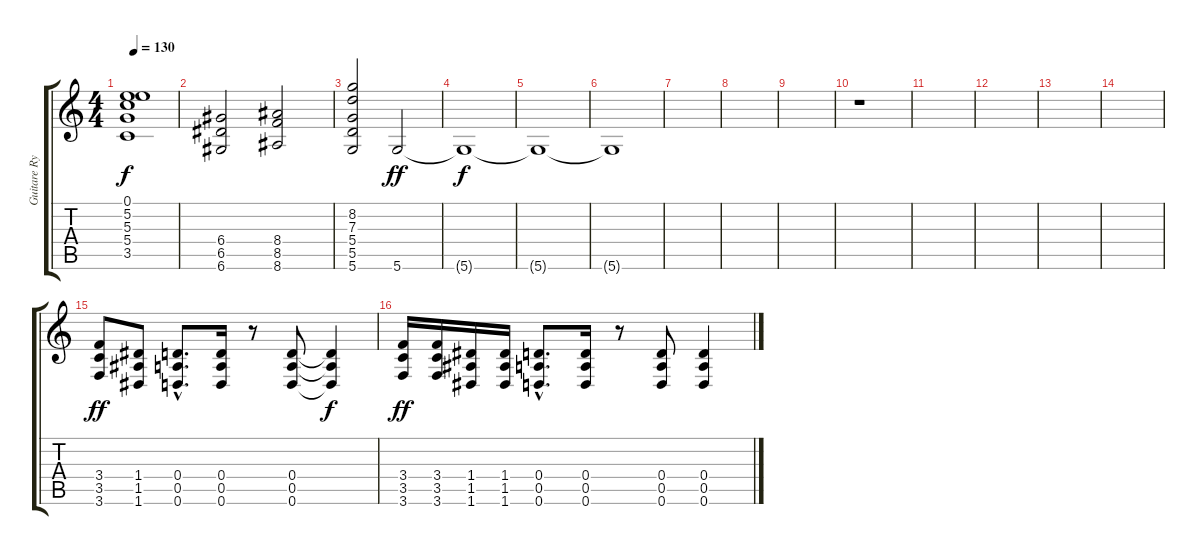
\track ("Guitare Rythmique " "Guitare Ry") {instrument distortionguitar}
\staff {score tabs}
\tuning (E4 B3 G3 D3 A2 D2) {hide}
\ts (4 4)
\tempo 130
\clef g2
\ks c
(0.1 5.2 5.3 5.4 3.5).1{dy f} |
(6.4 6.5 6.6).2 (8.4 8.5 8.6).2 |
(8.2 7.3 5.4 5.5 5.6).2 5.6.2{dy ff} |
5.6{t}.1{dy f} |
5.6{t}.1 |
5.6{t}.1 |
|
|
|
r.1 |
|
|
|
|
(3.4 3.5 3.6).8{dy ff} (1.4 1.5 1.6).8 (0.4{hac} 0.5{hac} 0.6{hac}).8{d} (0.4 0.5 0.6).16 r.8 (0.4 0.5 0.6).8 (0.4{t} 0.5{t} 0.6{t}).4{dy f} |
(3.4 3.5 3.6).16{dy ff} (3.4 3.5 3.6).16 (1.4 1.5 1.6).16 (1.4 1.5 1.6).16 (0.4{hac} 0.5{hac} 0.6{hac}).8{d} (0.4 0.5 0.6).16 r.8 (0.4 0.5 0.6).8 (0.4 0.5 0.6).4
